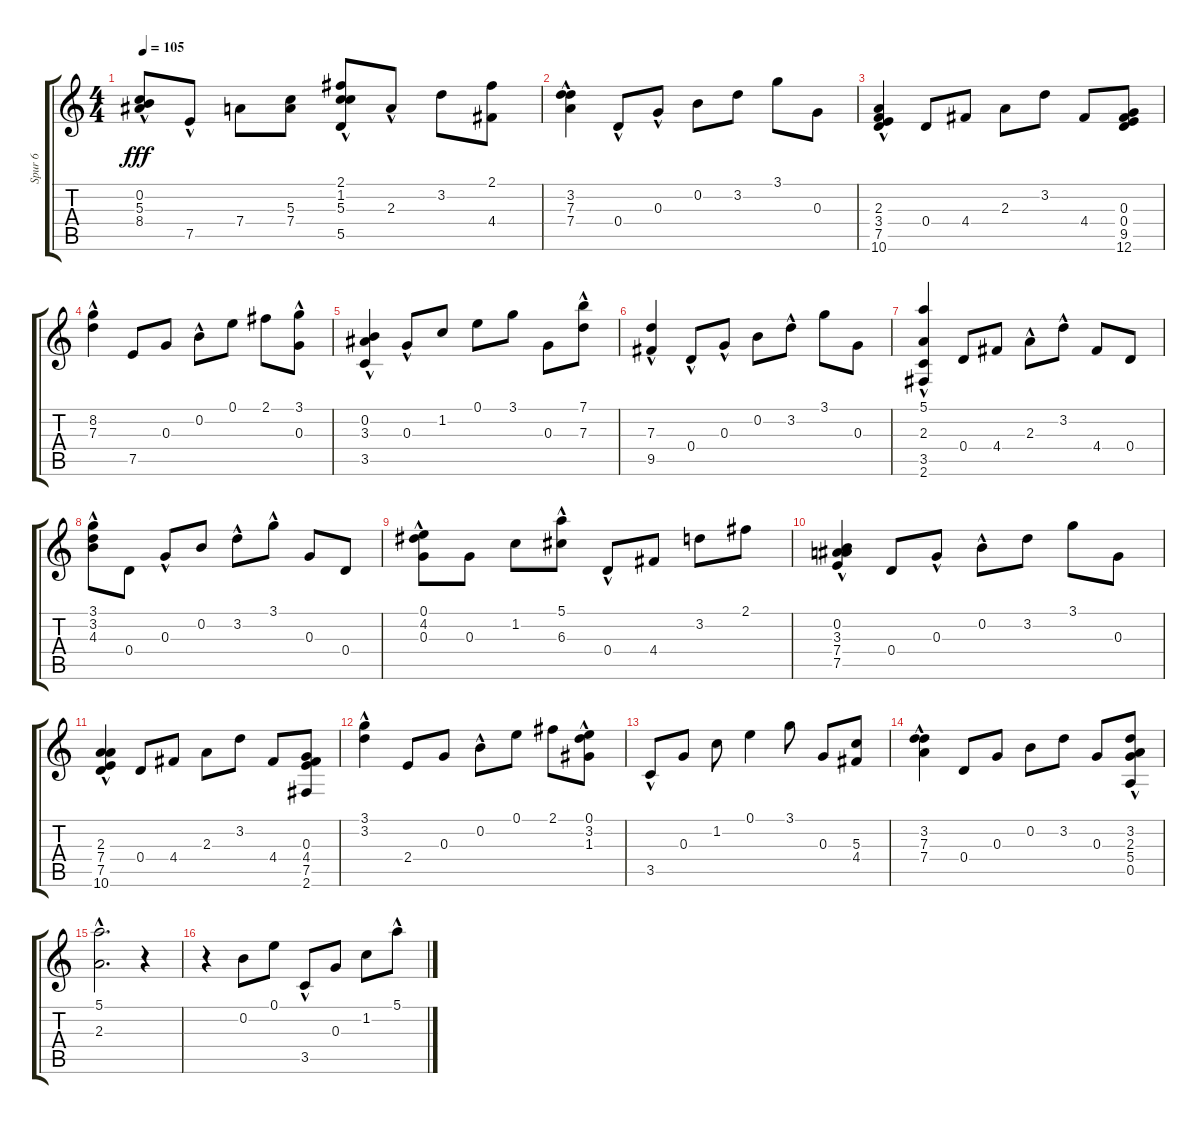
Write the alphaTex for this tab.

\track ("Spur 6" "Spur 6") {instrument acousticguitarsteel}
\staff {score tabs}
\tuning (E4 B3 G3 D3 A2 E2) {hide}
\ts (4 4)
\tempo 105
\clef g2
\ks c
(0.2{hac} 5.3 8.4).8{dy fff} 7.5{hac}.8 7.4.8 (5.3 7.4).8 (2.1 1.2 5.3{hac} 5.5).8 2.3{hac}.8 3.2.8 (2.1 4.4).8 |
(3.2 7.3 7.4{hac}).4 0.4{hac}.8 0.3{hac}.8 0.2.8 3.2.8 3.1.8 0.3.8 |
(2.3 3.4 7.5{hac} 10.6{hac}).4 0.4.8 4.4.8 2.3.8 3.2.8 4.4.8 (0.3 0.4 9.5 12.6).8 |
(8.2{hac} 7.3).4 7.5.8 0.3.8 0.2{hac}.8 0.1.8 2.1.8 (3.1 0.3{hac}).8 |
(0.2{hac} 3.3 3.5).4 0.3{hac}.8 1.2.8 0.1.8 3.1.8 0.3.8 (7.1 7.3{hac}).8 |
(7.3 9.5{hac}).4 0.4{hac}.8 0.3{hac}.8 0.2.8 3.2{hac}.8 3.1.8 0.3.8 |
(5.1 2.3{hac} 3.5{hac} 2.6{hac}).4 0.4.8 4.4.8 2.3{hac}.8 3.2{hac}.8 4.4.8 0.4.8 |
(3.1 3.2{hac} 4.3).8 0.4.8 0.3{hac}.8 0.2.8 3.2{hac}.8 3.1{hac}.8 0.3.8 0.4.8 |
(0.1 4.2{hac} 0.3).8 0.3.8 1.2.8 (5.1 6.3{hac}).8 0.4{hac}.8 4.4.8 3.2.8 2.1.8 |
(0.2 3.3 7.4 7.5{hac}).4 0.4.8 0.3{hac}.8 0.2{hac}.8 3.2.8 3.1.8 0.3.8 |
(2.3{hac} 7.4 7.5{hac} 10.6{hac}).4 0.4.8 4.4.8 2.3.8 3.2.8 4.4.8 (0.3 4.4 7.5 2.6).8 |
(3.1{hac} 3.2{hac}).4 2.4.8 0.3.8 0.2{hac}.8 0.1.8 2.1.8 (0.1{hac} 3.2 1.3).8 |
3.5{hac}.8 0.3.8 1.2.8 0.1.4 3.1.8 0.3.8 (5.3 4.4).8 |
(3.2 7.3{hac} 7.4{hac}).4 0.4.8 0.3.8 0.2.8 3.2.8 0.3.8 (3.2{hac} 2.3{hac} 5.4{hac} 0.5{hac}).8 |
(5.1{hac} 2.3{hac}).2{d} r.4 |
r.4 0.2.8 0.1.8 3.5{hac}.8 0.3.8 1.2.8 5.1{hac}.8
